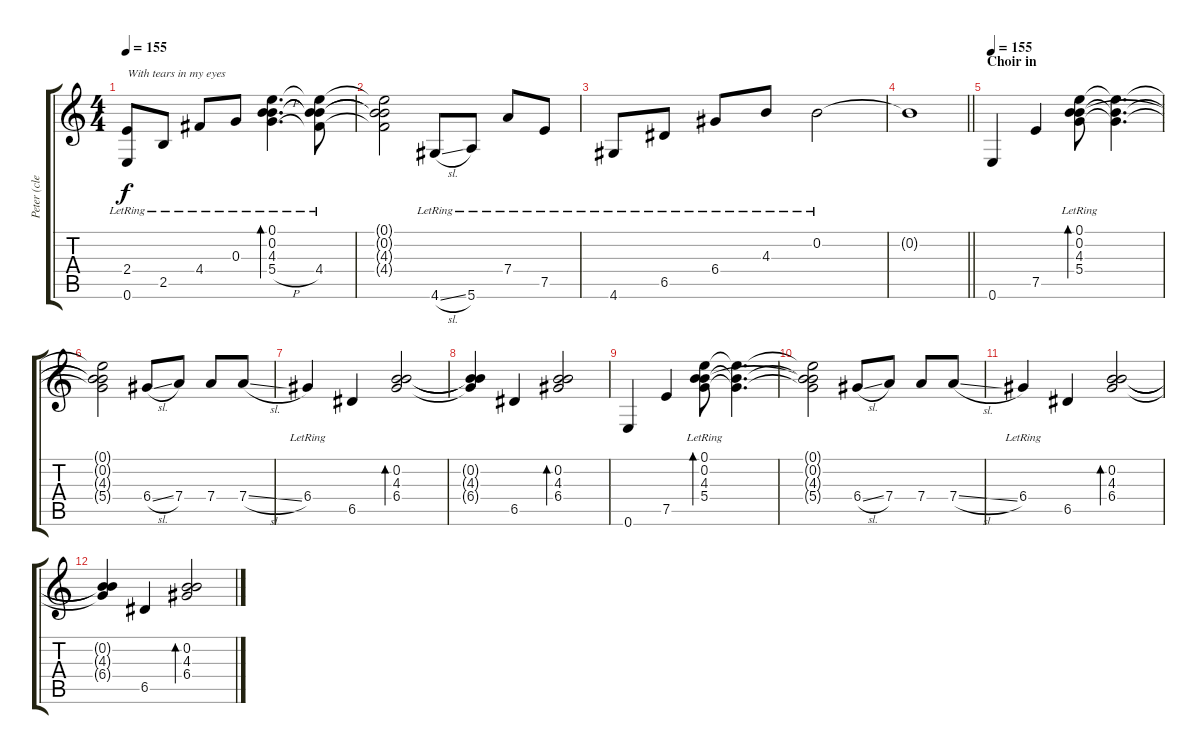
\track ("Peter (clean)" "Peter (cle") {instrument acousticguitarsteel}
\staff {score tabs}
\tuning (E4 B3 G3 D3 A2 E2) {hide}
\ts (4 4)
\tempo 155
\clef g2
\ks c
(2.4{lr} 0.6{lr}).8{txt "With tears in my eyes" dy f} 2.5{lr}.8 4.4{lr}.8 0.3{lr}.8 (0.1 0.2 4.3 5.4{h lr}).4{d bd 60} (0.1{t} 0.2{t} 4.3{t} 4.4{lr}).8 |
(0.1{t} 0.2{t} 4.3{t} 4.4{t}).2 4.6{sl lr}.8 5.6{lr}.8 7.4{lr}.8 7.5{lr}.8 |
4.6{lr}.8 6.5{lr}.8 6.4{lr}.8 4.3{lr}.8 0.2{lr}.2 |
\barLineRight lightlight
0.2{t}.1 |
\section ("" "Choir in")
\tempo 155
0.6.4 7.5.4 (0.1 0.2 4.3 5.4{lr}).8{bd 60} (0.1{t} 0.2{t} 5.4{t}).4{d} |
(0.1{t} 0.2{t} 4.3{t} 5.4{t}).2 6.4{sl}.8 7.4.8 7.4.8 7.4{sl}.8 |
6.4{lr}.4 6.5.4 (0.2 4.3 6.4).2{bd 60} |
(0.2{t} 4.3{t} 6.4{t}).4 6.5.4 (0.2 4.3 6.4).2{bd 60} |
0.6.4 7.5.4 (0.1 0.2 4.3 5.4{lr}).8{bd 60} (0.1{t} 0.2{t} 5.4{t}).4{d} |
(0.1{t} 0.2{t} 4.3{t} 5.4{t}).2 6.4{sl}.8 7.4.8 7.4.8 7.4{sl}.8 |
6.4{lr}.4 6.5.4 (0.2 4.3 6.4).2{bd 60} |
(0.2{t} 4.3{t} 6.4{t}).4 6.5.4 (0.2 4.3 6.4).2{bd 60}
